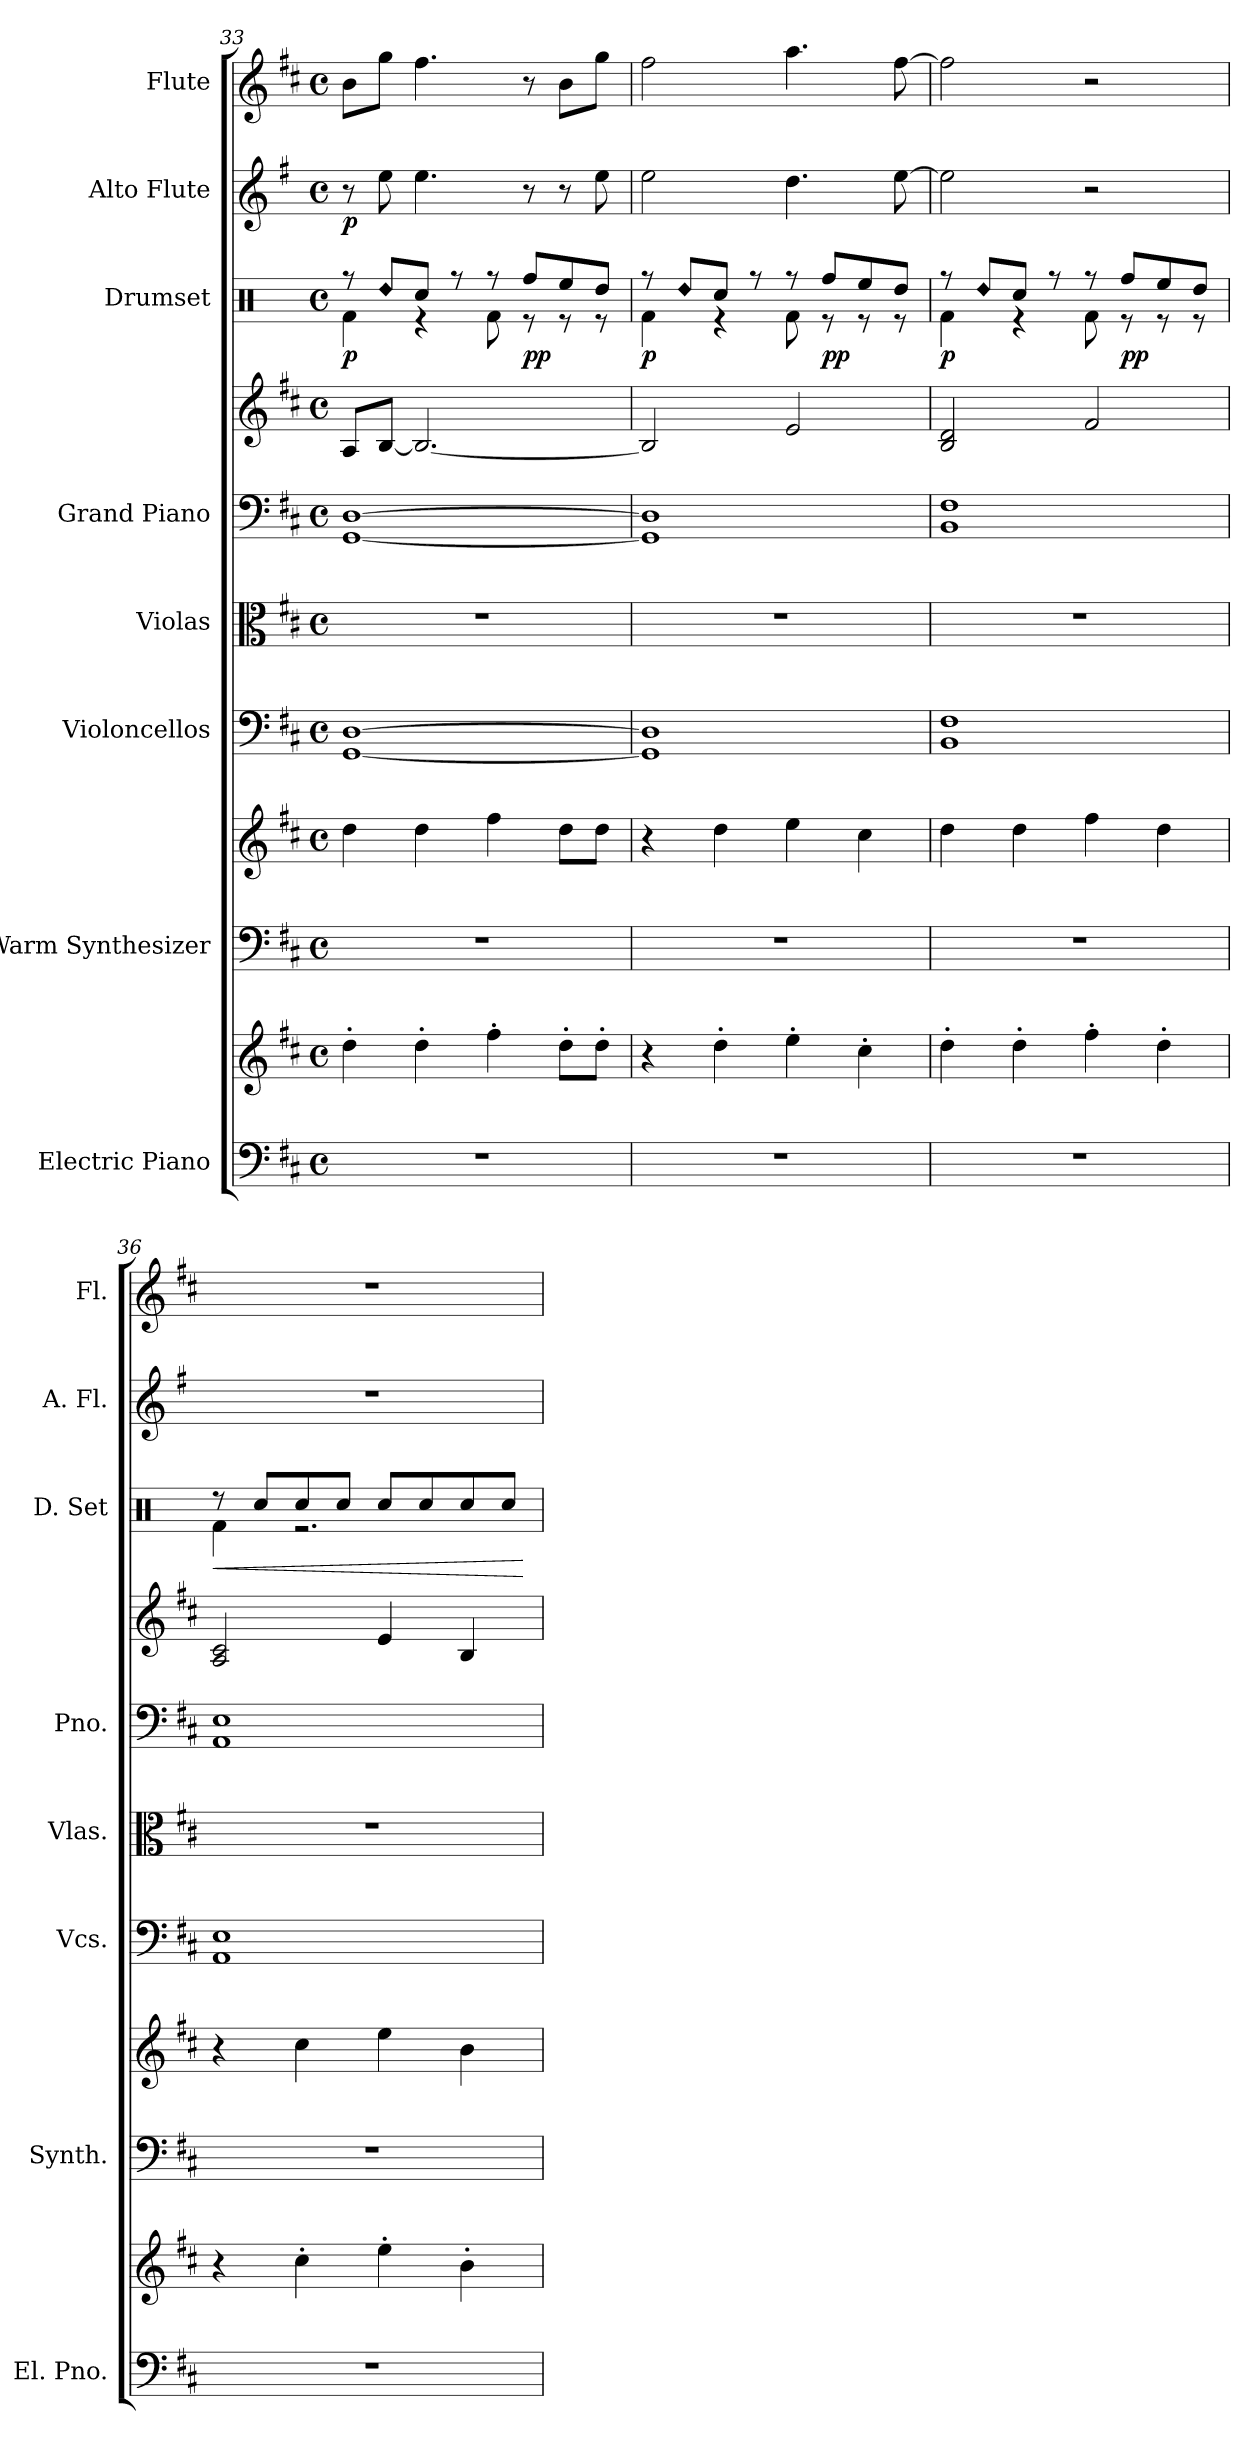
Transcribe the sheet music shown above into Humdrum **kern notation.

**kern	**kern	**kern	**kern	**kern	**kern	**kern	**kern	**kern	**dynam	**kern	**dynam	**kern
*part8	*part8	*part7	*part7	*part6	*part5	*part4	*part4	*part3	*part3	*part2	*part2	*part1
*staff11	*staff10	*staff9	*staff8	*staff7	*staff6	*staff5	*staff4	*staff3	*staff3	*staff2	*staff2	*staff1
*I"Electric Piano	*	*I"Warm Synthesizer	*	*I"Violoncellos	*I"Violas	*I"Grand Piano	*	*I"Drumset	*	*I"Alto Flute	*	*I"Flute
*I'El. Pno.	*	*I'Synth.	*	*I'Vcs.	*I'Vlas.	*I'Pno.	*	*I'D. Set	*	*I'A. Fl.	*	*I'Fl.
*clefF4	*clefG2	*clefF4	*clefG2	*clefF4	*clefC3	*clefF4	*clefG2	*clefX	*	*clefG2	*	*clefG2
*	*	*	*	*	*	*	*	*	*	*ITrd3c5	*	*
*k[f#c#]	*k[f#c#]	*k[f#c#]	*k[f#c#]	*k[f#c#]	*k[f#c#]	*k[f#c#]	*k[f#c#]	*k[]	*	*k[f#c#]	*	*k[f#c#]
*M4/4	*M4/4	*M4/4	*M4/4	*M4/4	*M4/4	*M4/4	*M4/4	*M4/4	*	*M4/4	*	*M4/4
*met(c)	*met(c)	*met(c)	*met(c)	*met(c)	*met(c)	*met(c)	*met(c)	*met(c)	*	*met(c)	*	*met(c)
=33	=33	=33	=33	=33	=33	=33	=33	=33	=33	=33	=33	=33
*	*	*	*	*	*	*	*	*^	*	*	*	*
!	!	!	!	!	!	!	!	!	!	!LO:DY:b	!	!LO:DY:b	!
1r	4dd'\	1r	4dd\	[1GG [1D	1r	[1GG [1D	8A/L	8r	4Rf\	p	8r	p	8b\L
!	!	!	!	!	!	!	!	!LO:N:head=diamond	!	!	!	!	!
.	.	.	.	.	.	.	[8B/J	8Rdd/L	.	.	8b\	.	8gg\J
.	4dd'\	.	4dd\	.	.	.	2.B/_	8Rcc/J	4r	.	4.b\	.	4.ff#\
.	.	.	.	.	.	.	.	8r	.	.	.	.	.
.	4ff#'\	.	4ff#\	.	.	.	.	8r	8Rf\	.	.	.	.
!	!	!	!	!	!	!	!	!	!	!LO:DY:b	!	!	!
.	.	.	.	.	.	.	.	8Rff/L	8r	pp	8r	.	8r
.	8dd'\L	.	8dd\L	.	.	.	.	8Ree/	8r	.	8r	.	8b\L
.	8dd'\J	.	8dd\J	.	.	.	.	8Rdd/J	8r	.	8b\	.	8gg\J
=34	=34	=34	=34	=34	=34	=34	=34	=34	=34	=34	=34	=34	=34
!	!	!	!	!	!	!	!	!	!	!LO:DY:b	!	!	!
1r	4r	1r	4r	1GG] 1D]	1r	1GG] 1D]	2B/]	8r	4Rf\	p	2b\	.	2ff#\
!	!	!	!	!	!	!	!	!LO:N:head=diamond	!	!	!	!	!
.	.	.	.	.	.	.	.	8Rdd/L	.	.	.	.	.
.	4dd'\	.	4dd\	.	.	.	.	8Rcc/J	4r	.	.	.	.
.	.	.	.	.	.	.	.	8r	.	.	.	.	.
.	4ee'\	.	4ee\	.	.	.	2e/	8r	8Rf\	.	4.a\	.	4.aa\
!	!	!	!	!	!	!	!	!	!	!LO:DY:b	!	!	!
.	.	.	.	.	.	.	.	8Rff/L	8r	pp	.	.	.
.	4cc#'\	.	4cc#\	.	.	.	.	8Ree/	8r	.	.	.	.
.	.	.	.	.	.	.	.	8Rdd/J	8r	.	[8b\	.	[8ff#\
=35	=35	=35	=35	=35	=35	=35	=35	=35	=35	=35	=35	=35	=35
!	!	!	!	!	!	!	!	!	!	!LO:DY:b	!	!	!
1r	4dd'\	1r	4dd\	1BB 1F#	1r	1BB 1F#	2B/ 2d/	8r	4Rf\	p	2b\]	.	2ff#\]
!	!	!	!	!	!	!	!	!LO:N:head=diamond	!	!	!	!	!
.	.	.	.	.	.	.	.	8Rdd/L	.	.	.	.	.
.	4dd'\	.	4dd\	.	.	.	.	8Rcc/J	4r	.	.	.	.
.	.	.	.	.	.	.	.	8r	.	.	.	.	.
.	4ff#'\	.	4ff#\	.	.	.	2f#/	8r	8Rf\	.	2r	.	2r
!	!	!	!	!	!	!	!	!	!	!LO:DY:b	!	!	!
.	.	.	.	.	.	.	.	8Rff/L	8r	pp	.	.	.
.	4dd'\	.	4dd\	.	.	.	.	8Ree/	8r	.	.	.	.
.	.	.	.	.	.	.	.	8Rdd/J	8r	.	.	.	.
!!LO:PB:g=z
=36	=36	=36	=36	=36	=36	=36	=36	=36	=36	=36	=36	=36	=36
!	!	!	!	!	!	!	!	!	!	!LO:HP:b	!	!	!
1r	4r	1r	4r	1AA 1E	1r	1AA 1E	2A/ 2c#/	8r	4Rf\	<	1r	.	1r
.	.	.	.	.	.	.	.	8Rcc/L	.	.	.	.	.
.	4cc#'\	.	4cc#\	.	.	.	.	8Rcc/	2.r	.	.	.	.
.	.	.	.	.	.	.	.	8Rcc/J	.	.	.	.	.
.	4ee'\	.	4ee\	.	.	.	4e/	8Rcc/L	.	.	.	.	.
.	.	.	.	.	.	.	.	8Rcc/	.	.	.	.	.
.	4b'\	.	4b\	.	.	.	4B/	8Rcc/	.	.	.	.	.
.	.	.	.	.	.	.	.	8Rcc/J	.	.	.	.	.
*	*	*	*	*	*	*	*	*v	*v	*	*	*	*
.	.	.	.	.	.	.	.	.	[	.	.	.
=	=	=	=	=	=	=	=	=	=	=	=	=
*-	*-	*-	*-	*-	*-	*-	*-	*-	*-	*-	*-	*-
